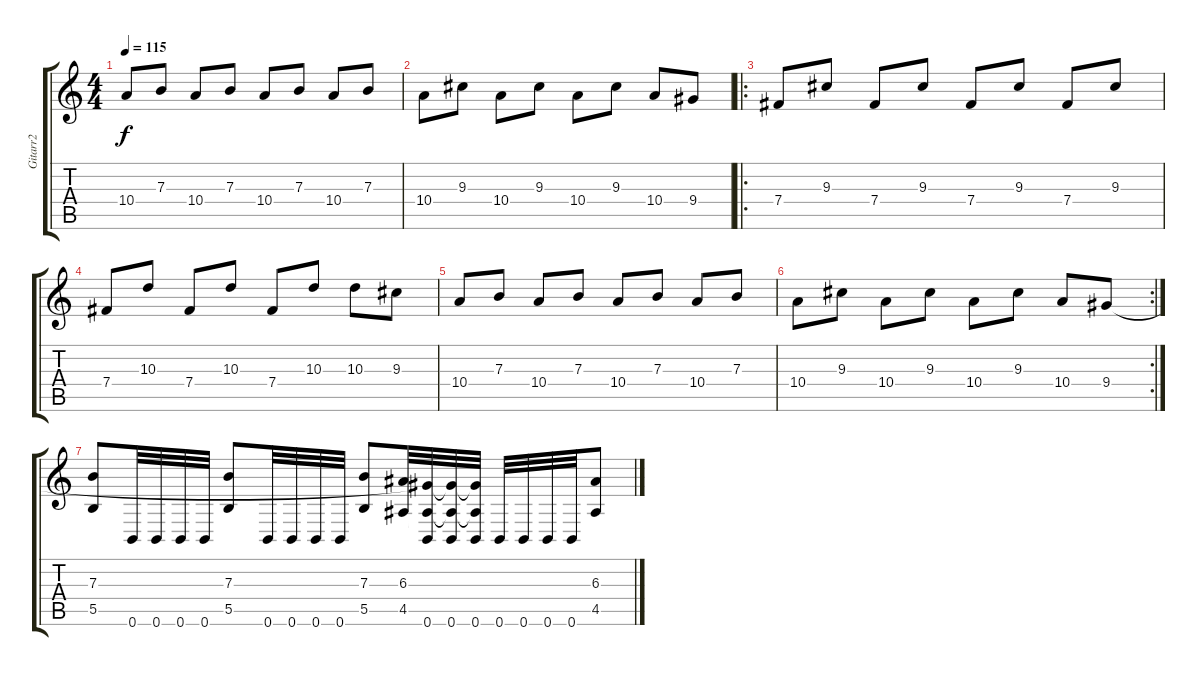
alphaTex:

\track ("Gitarr2" "Gitarr2") {instrument distortionguitar}
\staff {score tabs}
\tuning (Db4 Ab3 E3 B2 Gb2 B1) {hide}
\ts (4 4)
\tempo 115
\clef g2
\ks c
10.4.8{dy f} 7.3.8 10.4.8 7.3.8 10.4.8 7.3.8 10.4.8 7.3.8 |
10.4.8 9.3.8 10.4.8 9.3.8 10.4.8 9.3.8 10.4.8 9.4.8 |
\ro
7.4.8 9.3.8 7.4.8 9.3.8 7.4.8 9.3.8 7.4.8 9.3.8 |
7.4.8 10.3.8 7.4.8 10.3.8 7.4.8 10.3.8 10.3.8 9.3.8 |
10.4.8 7.3.8 10.4.8 7.3.8 10.4.8 7.3.8 10.4.8 7.3.8 |
\rc 2
10.4.8 9.3.8 10.4.8 9.3.8 10.4.8 9.3.8 10.4.8 9.4.8 |
(7.3 5.5).8 0.6.32 0.6.32 0.6.32 0.6.32 (7.3 5.5).8 0.6.32 0.6.32 0.6.32 0.6.32 (7.3 5.5).8 (6.3 4.5).32 (9.4{t} 4.5{t} 0.6).32 (9.4{t} 4.5{t} 0.6).32 (9.4{t} 4.5{t} 0.6).32 0.6.32 0.6.32 0.6.32 0.6.32 (6.3 4.5).8
